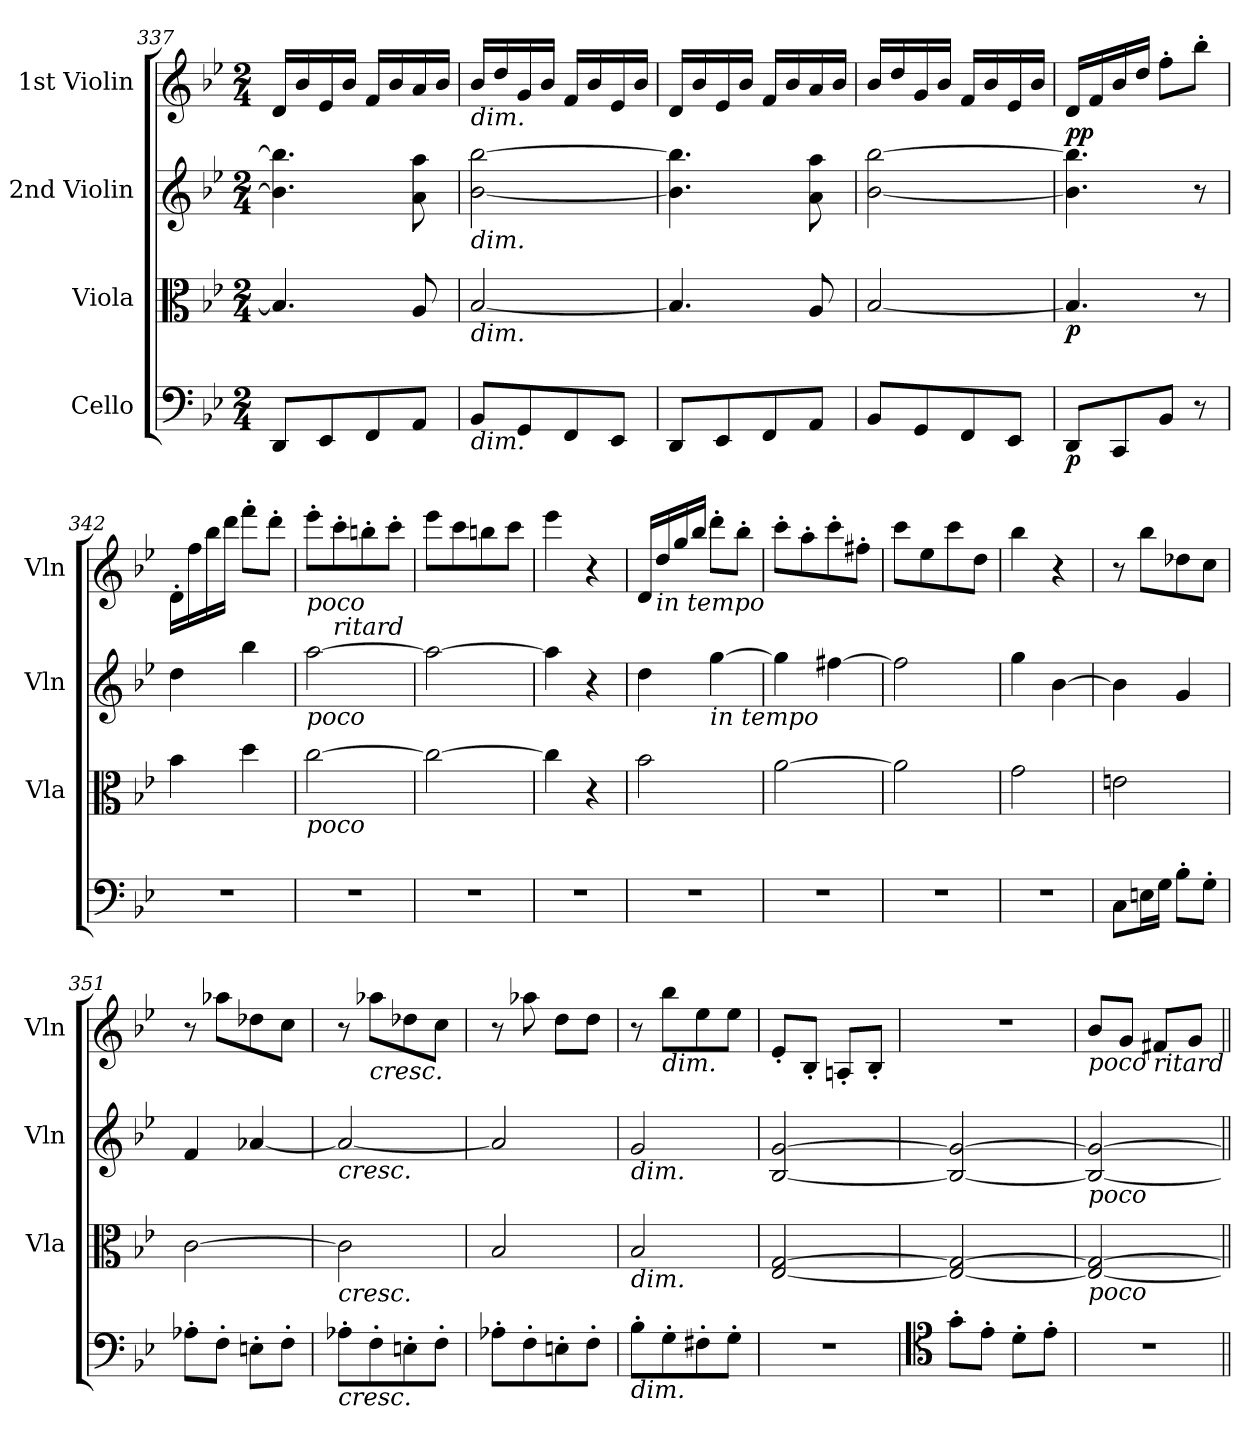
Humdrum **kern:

**kern	**dynam	**kern	**dynam	**kern	**dynam	**kern
*part4	*part4	*part3	*part3	*part2	*part2	*part1
*staff4	*staff4	*staff3	*staff3	*staff2	*staff2	*staff1
*I"Cello	*	*I"Viola	*	*I"2nd Violin	*	*I"1st Violin
*	*	*I'Vla	*	*I'Vln	*	*I'Vln
!!LO:LB:g=z
*clefF4	*	*clefC3	*	*clefG2	*	*clefG2
*k[b-e-]	*	*k[b-e-]	*	*k[b-e-]	*	*k[b-e-]
*B-:	*	*B-:	*	*B-:	*	*B-:
*M2/4	*	*M2/4	*	*M2/4	*	*M2/4
=337	=337	=337	=337	=337	=337	=337
8DD/L	.	4.B-/]	.	4.b-\] 4.bb-\]	.	16d/LL
.	.	.	.	.	.	16b-/
8EE-/	.	.	.	.	.	16e-/
.	.	.	.	.	.	16b-/JJ
8FF/	.	.	.	.	.	16f/LL
.	.	.	.	.	.	16b-/
8AA/J	.	8A/	.	8a\ 8aa\	.	16a/
.	.	.	.	.	.	16b-/JJ
=338	=338	=338	=338	=338	=338	=338
!	!	!	!	!	!	!LO:TX:b:i:t=dim.
!	!	!	!	!LO:TX:b:i:t=dim.	!	!
!	!	!LO:TX:b:i:t=dim.	!	!	!	!
!LO:TX:b:i:t=dim.	!	!	!	!	!	!
8BB-/L	.	[2B-/	.	[2b-\ [2bb-\	.	16b-/LL
.	.	.	.	.	.	16dd/
8GG/	.	.	.	.	.	16g/
.	.	.	.	.	.	16b-/JJ
8FF/	.	.	.	.	.	16f/LL
.	.	.	.	.	.	16b-/
8EE-/J	.	.	.	.	.	16e-/
.	.	.	.	.	.	16b-/JJ
=339	=339	=339	=339	=339	=339	=339
8DD/L	.	4.B-/]	.	4.b-\] 4.bb-\]	.	16d/LL
.	.	.	.	.	.	16b-/
8EE-/	.	.	.	.	.	16e-/
.	.	.	.	.	.	16b-/JJ
8FF/	.	.	.	.	.	16f/LL
.	.	.	.	.	.	16b-/
8AA/J	.	8A/	.	8a\ 8aa\	.	16a/
.	.	.	.	.	.	16b-/JJ
=340	=340	=340	=340	=340	=340	=340
8BB-/L	.	[2B-/	.	[2b-\ [2bb-\	.	16b-/LL
.	.	.	.	.	.	16dd/
8GG/	.	.	.	.	.	16g/
.	.	.	.	.	.	16b-/JJ
8FF/	.	.	.	.	.	16f/LL
.	.	.	.	.	.	16b-/
8EE-/J	.	.	.	.	.	16e-/
.	.	.	.	.	.	16b-/JJ
=341	=341	=341	=341	=341	=341	=341
!	!LO:DY:b	!	!LO:DY:b	!	!LO:DY:b	!
!	!	!	!	!	!LO:DY:n=1:a	!
8DD/L	p	4.B-/]	p	4.b-\] 4.bb-\]	p p	16d/LL
.	.	.	.	.	.	16f/
8CC/	.	.	.	.	.	16b-/
.	.	.	.	.	.	16dd/JJ
8BB-/J	.	.	.	.	.	8ff'\L
8r	.	8r	.	8r	.	8bb-'\J
=342	=342	=342	=342	=342	=342	=342
2r	.	4b-\	.	4dd\	.	16d'\LL
.	.	.	.	.	.	16ff\
.	.	.	.	.	.	16bb-\
.	.	.	.	.	.	16ddd\JJ
.	.	4dd\	.	4bb-\	.	8fff'\L
.	.	.	.	.	.	8ddd'\J
!!LO:PB:g=z
=343	=343	=343	=343	=343	=343	=343
!	!	!	!	!	!	!LO:TX:b:i:t=poco
!	!	!	!	!LO:TX:b:i:t=poco	!	!
!	!	!LO:TX:b:i:t=poco	!	!	!	!
2r	.	[2cc\	.	[2aa\	.	8eee-'\L
!	!	!	!	!	!	!LO:TX:b:i:t=ritard
.	.	.	.	.	.	8ccc'\
.	.	.	.	.	.	8bbn'\
.	.	.	.	.	.	8ccc'\J
=344	=344	=344	=344	=344	=344	=344
2r	.	2cc\_	.	2aa\_	.	8eee-\L
.	.	.	.	.	.	8ccc\
.	.	.	.	.	.	8bbn\
.	.	.	.	.	.	8ccc\J
=345	=345	=345	=345	=345	=345	=345
2r	.	4cc\]	.	4aa\]	.	4eee-\
.	.	4r	.	4r	.	4r
=346	=346	=346	=346	=346	=346	=346
2r	.	2b-\	.	4dd\	.	16d/LL
!	!	!	!	!	!	!LO:TX:b:i:t=in tempo
.	.	.	.	.	.	16dd/
.	.	.	.	.	.	16gg/
.	.	.	.	.	.	16bb-/JJ
!	!	!	!	!LO:TX:b:i:t=in tempo	!	!
.	.	.	.	[4gg\	.	8ddd'\L
.	.	.	.	.	.	8bb-'\J
=347	=347	=347	=347	=347	=347	=347
2r	.	[2a\	.	4gg\]	.	8ccc'\L
.	.	.	.	.	.	8aa'\
.	.	.	.	[4ff#X\	.	8ccc'\
.	.	.	.	.	.	8ff#X'\J
=348	=348	=348	=348	=348	=348	=348
2r	.	2a\]	.	2ff#\]	.	8ccc\L
.	.	.	.	.	.	8ee-\
.	.	.	.	.	.	8ccc\
.	.	.	.	.	.	8dd\J
=349	=349	=349	=349	=349	=349	=349
2r	.	2g\	.	4gg\	.	4bb-\
.	.	.	.	[4b-\	.	4r
=350	=350	=350	=350	=350	=350	=350
8C\L	.	2en\	.	4b-\]	.	8r
16En\L	.	.	.	.	.	8bb-\L
16G\JJ	.	.	.	.	.	.
8B-'\L	.	.	.	4g/	.	8dd-X\
8G'\J	.	.	.	.	.	8cc\J
!!LO:LB:g=z
=351	=351	=351	=351	=351	=351	=351
8A-X'\L	.	[2c\	.	4f/	.	8r
8F'\J	.	.	.	.	.	8aa-X\L
8En'\L	.	.	.	[4a-X/	.	8dd-X\
8F'\J	.	.	.	.	.	8cc\J
!!LO:LB:g=z
=352	=352	=352	=352	=352	=352	=352
!	!	!	!	!LO:TX:b:i:t=cresc.	!	!
!	!	!LO:TX:b:i:t=cresc.	!	!	!	!
!LO:TX:b:i:t=cresc.	!	!	!	!	!	!
8A-X'\L	.	2c\]	.	2a-/_	.	8r
!	!	!	!	!	!	!LO:TX:b:i:t=cresc.
8F'\	.	.	.	.	.	8aa-X\L
8En'\	.	.	.	.	.	8dd-X\
8F'\J	.	.	.	.	.	8cc\J
=353	=353	=353	=353	=353	=353	=353
8A-X'\L	.	2B-/	.	2a-/]	.	8r
8F'\	.	.	.	.	.	8aa-X\
8En'\	.	.	.	.	.	8dd\L
8F'\J	.	.	.	.	.	8dd\J
=354	=354	=354	=354	=354	=354	=354
!	!	!	!	!LO:TX:b:i:t=dim.	!	!
!	!	!LO:TX:b:i:t=dim.	!	!	!	!
!LO:TX:b:i:t=dim.	!	!	!	!	!	!
8B-'\L	.	2B-/	.	2g/	.	8r
!	!	!	!	!	!	!LO:TX:b:i:t=dim.
8G'\	.	.	.	.	.	8bb-\L
8F#X'\	.	.	.	.	.	8ee-\
8G'\J	.	.	.	.	.	8ee-\J
=355	=355	=355	=355	=355	=355	=355
2r	.	[2E-/ [2G/	.	[2B-/ [2g/	.	8e-'/L
.	.	.	.	.	.	8B-'/J
.	.	.	.	.	.	8An'/L
.	.	.	.	.	.	8B-'/J
=356	=356	=356	=356	=356	=356	=356
*clefC4	*	*	*	*	*	*
8g'\L	.	2E-/_ 2G/_	.	2B-/_ 2g/_	.	2r
8e-'\J	.	.	.	.	.	.
8d'\L	.	.	.	.	.	.
8e-'\J	.	.	.	.	.	.
=357	=357	=357	=357	=357	=357	=357
!	!	!	!	!	!	!LO:TX:b:i:t=poco
!	!	!	!	!LO:TX:b:i:t=poco	!	!
!	!	!LO:TX:b:i:t=poco	!	!	!	!
2r	.	2E-/_ 2G/_	.	2B-/_ 2g/_	.	8b-/L
.	.	.	.	.	.	8g/J
!	!	!	!	!	!	!LO:TX:b:i:t=ritard
.	.	.	.	.	.	8f#X/L
.	.	.	.	.	.	8g/J
=||	=||	=||	=||	=||	=||	=||
*-	*-	*-	*-	*-	*-	*-
